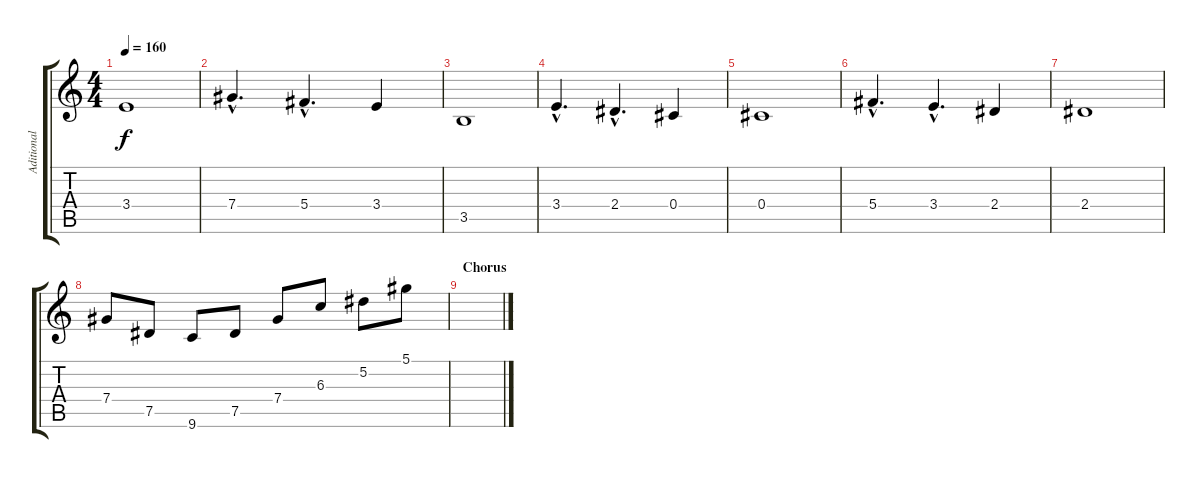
\track ("Aditional Guitar" "Aditional ") {instrument distortionguitar}
\staff {score tabs}
\tuning (Eb4 Bb3 Gb3 Db3 Ab2 Eb2) {hide}
\ts (4 4)
\tempo 160
\clef g2
\ks c
3.4.1{dy f} |
7.4{hac}.4{d} 5.4{hac}.4{d} 3.4.4 |
3.5.1 |
3.4{hac}.4{d} 2.4{hac}.4{d} 0.4.4 |
0.4.1 |
5.4{hac}.4{d} 3.4{hac}.4{d} 2.4.4 |
2.4.1 |
7.4.8 7.5.8 9.6.8 7.5.8 7.4.8 6.3.8 5.2.8 5.1.8 |
\section ("" "Chorus")
